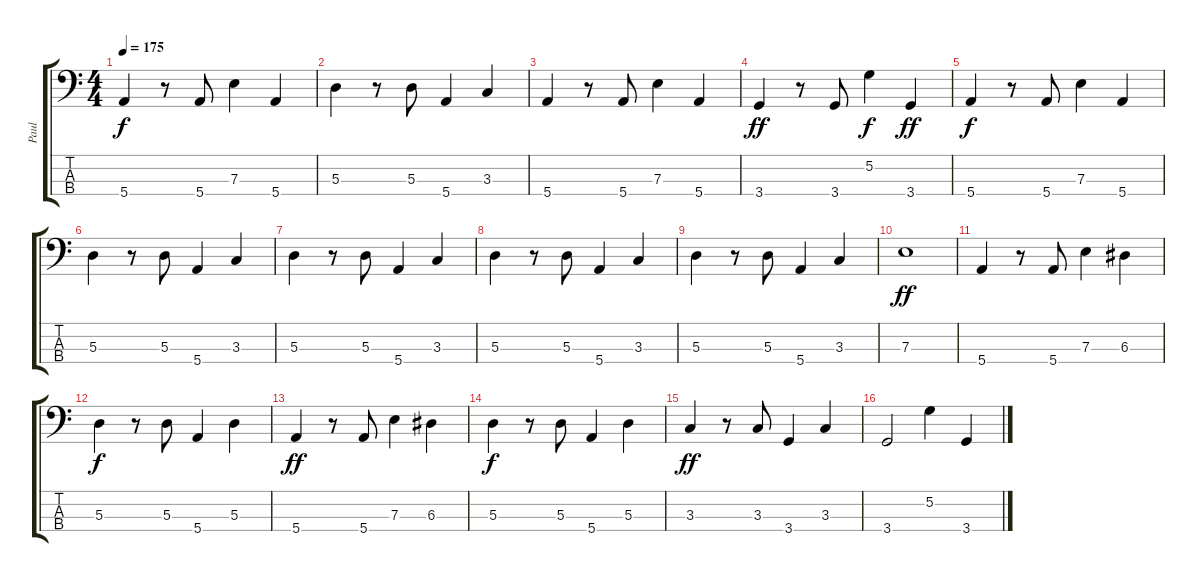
\track ("Paul" "Paul") {instrument fretlessbass}
\staff {score tabs}
\tuning (G2 D2 A1 E1) {hide}
\ts (4 4)
\tempo 175
\clef f4
\ks c
5.4.4{dy f} r.8 5.4.8 7.3.4 5.4.4 |
5.3.4 r.8 5.3.8 5.4.4 3.3.4 |
5.4.4 r.8 5.4.8 7.3.4 5.4.4 |
3.4.4{dy ff} r.8 3.4.8 5.2.4{dy f} 3.4.4{dy ff} |
5.4.4{dy f} r.8 5.4.8 7.3.4 5.4.4 |
5.3.4 r.8 5.3.8 5.4.4 3.3.4 |
5.3.4 r.8 5.3.8 5.4.4 3.3.4 |
5.3.4 r.8 5.3.8 5.4.4 3.3.4 |
5.3.4 r.8 5.3.8 5.4.4 3.3.4 |
7.3.1{dy ff} |
5.4.4{volume 16} r.8 5.4.8 7.3.4 6.3.4 |
5.3.4{dy f} r.8 5.3.8 5.4.4 5.3.4 |
5.4.4{dy ff volume 16} r.8 5.4.8 7.3.4 6.3.4 |
5.3.4{dy f} r.8 5.3.8 5.4.4 5.3.4 |
3.3.4{dy ff} r.8 3.3.8 3.4.4 3.3.4 |
3.4.2 5.2.4 3.4.4
